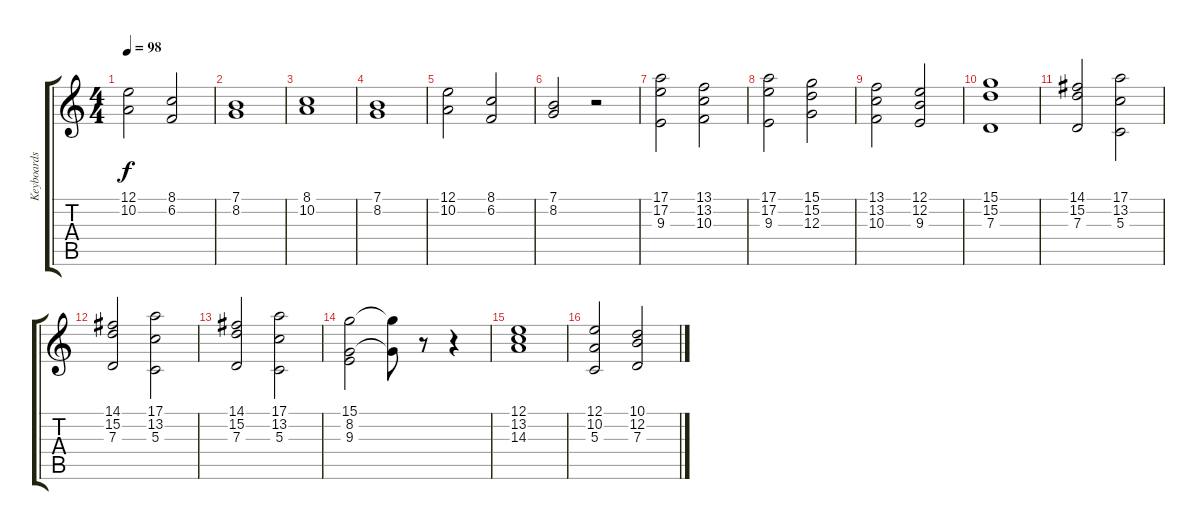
\track ("Keyboards" "Keyboards") {instrument stringensemble1}
\staff {score tabs}
\tuning (E4 B3 G3 D3 A2 E2) {hide}
\ts (4 4)
\tempo 98
\clef g2
\ks c
(12.1 10.2).2{dy f} (8.1 6.2).2 |
(7.1 8.2).1 |
(8.1 10.2).1 |
(7.1 8.2).1 |
(12.1 10.2).2 (8.1 6.2).2 |
(7.1 8.2).2 r.2 |
(17.1 17.2 9.3).2 (13.1 13.2 10.3).2 |
(17.1 17.2 9.3).2 (15.1 15.2 12.3).2 |
(13.1 13.2 10.3).2 (12.1 12.2 9.3).2 |
(15.1 15.2 7.3).1 |
(14.1 15.2 7.3).2 (17.1 13.2 5.3).2 |
(14.1 15.2 7.3).2 (17.1 13.2 5.3).2 |
(14.1 15.2 7.3).2 (17.1 13.2 5.3).2 |
(15.1 8.2 9.3).2 (15.1{t} 8.2{t}).8 r.8 r.4 |
(12.1 13.2 14.3).1 |
(12.1 10.2 5.3).2 (10.1 12.2 7.3).2
